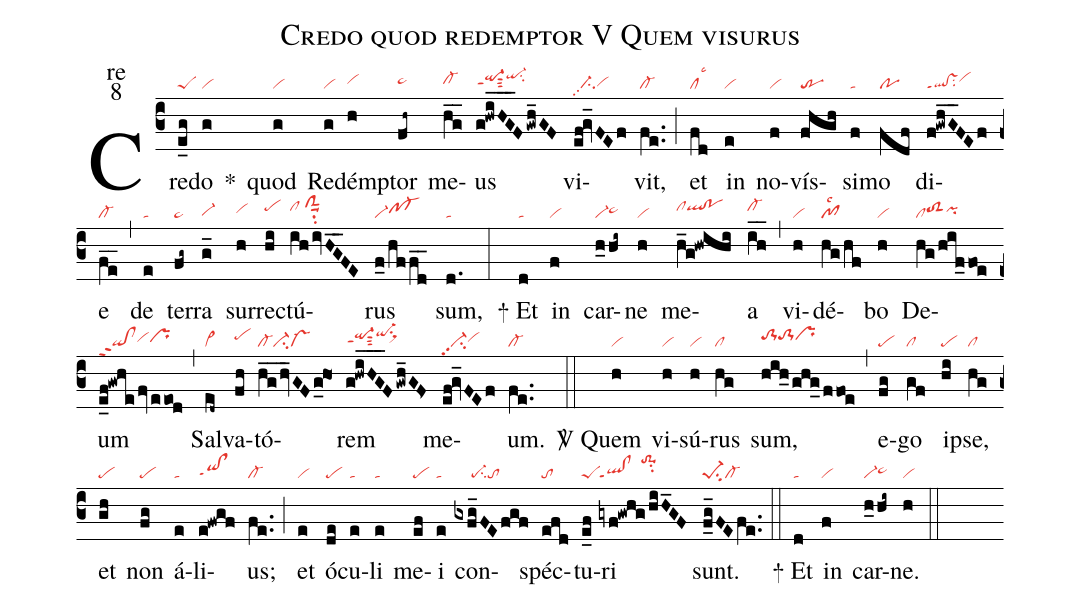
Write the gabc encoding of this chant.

name:Credo quod redemptor V Quem visurus;
office-part:re;
mode:8;
nabc-lines:1;
%%
(c3) Cre(e_g|peS)do(g|vi) <sp>*</sp>() quod(g|vi) Re(g|vi)dém(h|vihh)ptor(fh~|ta>hh) me(hg__|cl-hh)us(g!hwi_H_G_F/gwh_GF|qi-hippt1sut3qi-hjsu2) vi(ef!gv_FEf|//ci-pp2vihg)vit,(fe..|cl-) (;) et(fd|cllsc3) in(e|vi) no(f|vi)vís(fhgh|tr)si(f|ta)mo(fdf|po) di(f!gwh_G_FEf|ql!vsppt1su2vihi)e(fe__|cl-) (,) de(e|ta) ter(fg~|ta>)ra(g_|vi-hg) sur(h|vihh)rec(hi|pehi)tú(ih/ivH_G_FE|clhi/clShjsuu1su2)rus(f_0/hffd__|vi-pf-hh) sum,(d.|ta) (:)

<sp>+</sp> Et(d|ta) in(f|vi) car(h_0hi~|vi-ta>hh)ne(h|vi) me(h_g!hwihi|clhiqlhi!pohi)a(ih__|cl-hi) (,) vi(h|vi)dé(hg/hf|pf1lsc2)bo(h|vi) De(hg/hif_foe|cltoS2hhpihh)um(e_f!gwhe/fv/eeod|qi!clppt2vihhprhh) (,) Sal(ed~|vi>)va(fh|pehi)tó(h_g_/hv_GF/g_0@ho1|cl-ci-vs-)rem(g!hwi_H_G_F/gwh_GF>|qi-hippt1sut3qi-hjsu1sux1) me(ef!gv_FEf|vi-pp2su2vihh)um.(fe..|cl-) (::)

<sp>V/</sp> Quem(h|vi) vi(h|vi)sú(h|vi)rus(hg|cl) sum,(hih_/ghg_/ffoe|to-1hito-1hiprhi) (,) e(fg|pe)go(gf|cl) ip(hi|pe)se,(hg|cl) et(gh|pe) non(fg|pe) á(e|ta)li(e!fwgf|qihg!clhgppt1)us;(fe..|cl-) (;) et(e|vi) ó(de|pe)cu(e|ta)li(e|ta) me(ef|pe)i(e|ta) con(gxfg_FE/fgf|/////pe-su2to)spéc(efd|to)tu(e_f|peS)ri(gyf!gwhg/hiH_GF|ql!clppt1//to-1hlsu2) sunt.(f_g_FEfe..|pe-1su2cl-) (::)

<sp>+</sp> Et(d|ta) in(f|vi) car(h_0hi~|vi-ta>hh)ne.(h|vi) (::)
